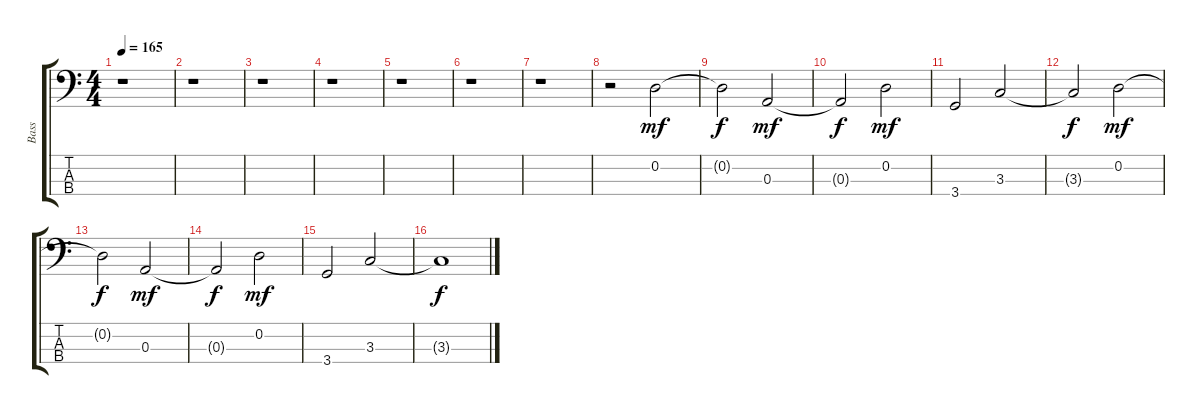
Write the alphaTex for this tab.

\track ("Bass" "Bass") {instrument fretlessbass}
\staff {score tabs}
\tuning (G2 D2 A1 E1) {hide}
\ts (4 4)
\tempo 165
\tempo 100
\tempo 165
\clef f4
\ks c
r.1{dy mf instrument fretlessbass} |
r.1 |
r.1 |
r.1 |
r.1 |
r.1 |
r.1 |
r.2 0.2.2 |
0.2{t}.2{dy f} 0.3.2{dy mf} |
0.3{t}.2{dy f} 0.2.2{dy mf} |
3.4.2 3.3.2 |
3.3{t}.2{dy f} 0.2.2{dy mf} |
0.2{t}.2{dy f} 0.3.2{dy mf} |
0.3{t}.2{dy f} 0.2.2{dy mf} |
3.4.2 3.3.2 |
3.3{t}.1{dy f}
